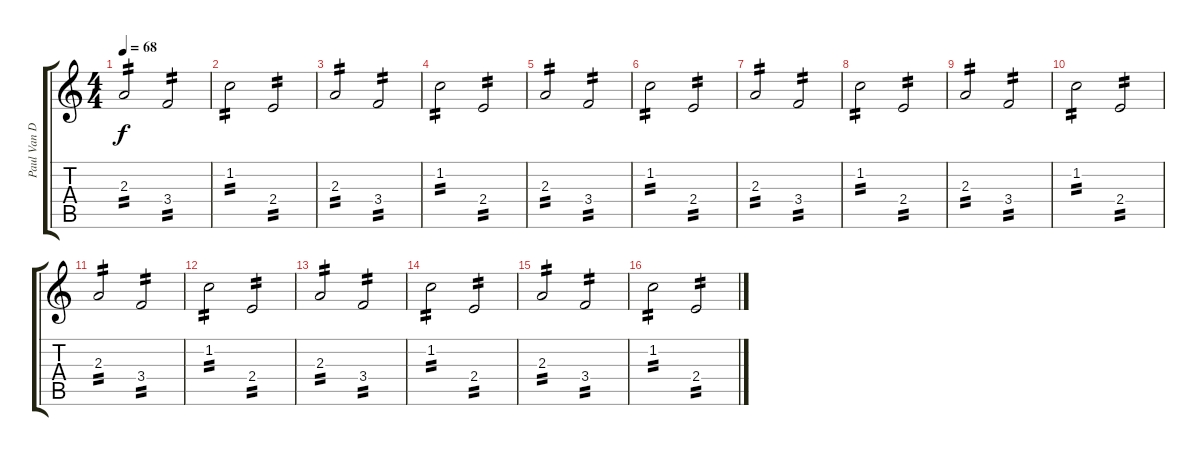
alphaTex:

\track ("Paul Van Dyk" "Paul Van D") {instrument acousticguitarnylon}
\staff {score tabs}
\tuning (E4 B3 G3 D3 A2 E2) {hide}
\ts (4 4)
\tempo 68
\clef g2
\ks c
2.3.2{tp 2 dy f} 3.4.2{tp 2} |
1.2.2{tp 2} 2.4.2{tp 2} |
2.3.2{tp 2} 3.4.2{tp 2} |
1.2.2{tp 2} 2.4.2{tp 2} |
2.3.2{tp 2} 3.4.2{tp 2} |
1.2.2{tp 2} 2.4.2{tp 2} |
2.3.2{tp 2} 3.4.2{tp 2} |
1.2.2{tp 2} 2.4.2{tp 2} |
2.3.2{tp 2} 3.4.2{tp 2} |
1.2.2{tp 2} 2.4.2{tp 2} |
2.3.2{tp 2} 3.4.2{tp 2} |
1.2.2{tp 2} 2.4.2{tp 2} |
2.3.2{tp 2} 3.4.2{tp 2} |
1.2.2{tp 2} 2.4.2{tp 2} |
2.3.2{tp 2} 3.4.2{tp 2} |
1.2.2{tp 2} 2.4.2{tp 2}
